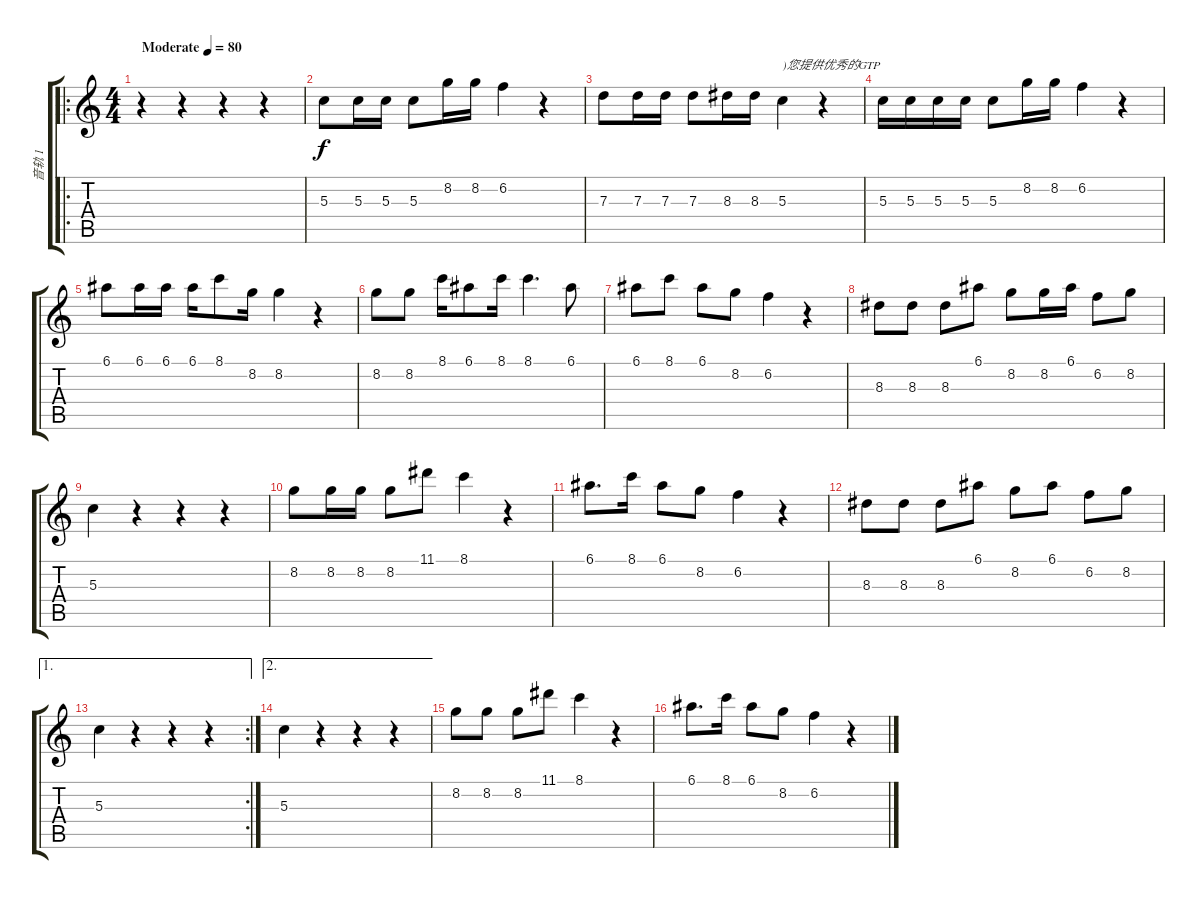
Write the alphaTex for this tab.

\track ("音轨 1" "音轨 1") {instrument acousticguitarsteel}
\staff {score tabs}
\tuning (E4 B3 G3 D3 A2 E2) {hide}
\ro
\ts (4 4)
\tempo (80 "Moderate")
\clef g2
\ks c
r.4{dy f instrument acousticguitarsteel} r.4 r.4 r.4 |
5.3.8 5.3.16 5.3.16 5.3.8 8.2.16 8.2.16 6.2.4 r.4 |
7.3.8 7.3.16 7.3.16 7.3.8 8.3.16 8.3.16 5.3.4{txt ")您提供优秀的GTP"} r.4 |
5.3.16 5.3.16 5.3.16 5.3.16 5.3.8 8.2.16 8.2.16 6.2.4 r.4 |
6.1.8 6.1.16 6.1.16 6.1.16 8.1.8 8.2.16 8.2.4 r.4 |
8.2.8 8.2.8 8.1.16 6.1.8 8.1.16 8.1.4{d} 6.1.8 |
6.1.8 8.1.8 6.1.8 8.2.8 6.2.4 r.4 |
8.3.8 8.3.8 8.3.8 6.1.8 8.2.8 8.2.16 6.1.16 6.2.8 8.2.8 |
5.3.4 r.4 r.4 r.4 |
8.2.8 8.2.16 8.2.16 8.2.8 11.1.8 8.1.4 r.4 |
6.1.8{d} 8.1.16 6.1.8 8.2.8 6.2.4 r.4 |
8.3.8 8.3.8 8.3.8 6.1.8 8.2.8 6.1.8 6.2.8 8.2.8 |
\ae 1
\rc 2
5.3.4 r.4 r.4 r.4 |
\ae 2
5.3.4 r.4 r.4 r.4 |
8.2.8 8.2.8 8.2.8 11.1.8 8.1.4 r.4 |
6.1.8{d} 8.1.16 6.1.8 8.2.8 6.2.4 r.4
